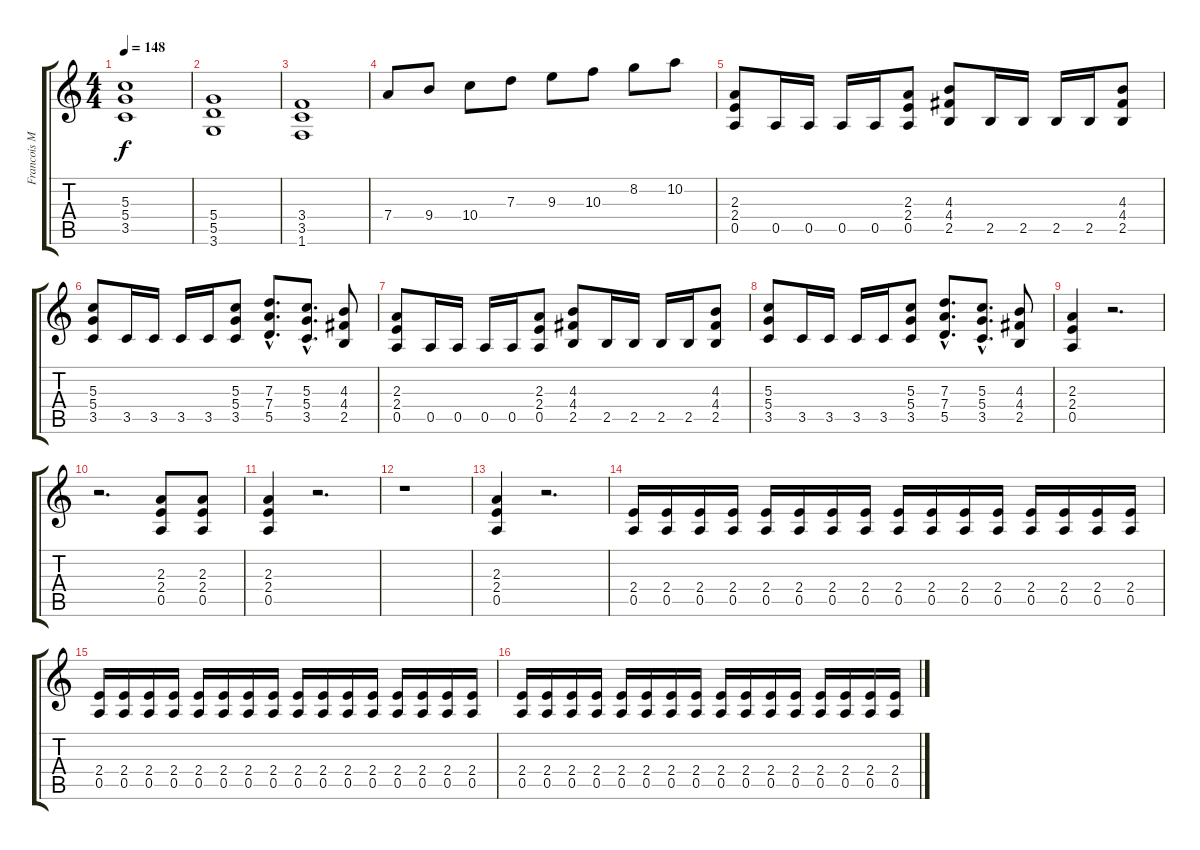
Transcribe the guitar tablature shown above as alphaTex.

\track ("Francois Merle" "Francois M") {instrument distortionguitar}
\staff {score tabs}
\tuning (E4 B3 G3 D3 A2 E2) {hide}
\ts (4 4)
\tempo 148
\clef g2
\ks c
(5.3 5.4 3.5).1{dy f} |
(5.4 5.5 3.6).1 |
(3.4 3.5 1.6).1 |
7.4.8 9.4.8 10.4.8 7.3.8 9.3.8 10.3.8 8.2.8 10.2.8 |
(2.3 2.4 0.5).8 0.5.16 0.5.16 0.5.16 0.5.16 (2.3 2.4 0.5).8 (4.3 4.4 2.5).8 2.5.16 2.5.16 2.5.16 2.5.16 (4.3 4.4 2.5).8 |
(5.3 5.4 3.5).8 3.5.16 3.5.16 3.5.16 3.5.16 (5.3 5.4 3.5).8 (7.3{hac} 7.4{hac} 5.5{hac}).8{d} (5.3{hac} 5.4{hac} 3.5{hac}).8{d} (4.3 4.4 2.5).8 |
(2.3 2.4 0.5).8 0.5.16 0.5.16 0.5.16 0.5.16 (2.3 2.4 0.5).8 (4.3 4.4 2.5).8 2.5.16 2.5.16 2.5.16 2.5.16 (4.3 4.4 2.5).8 |
(5.3 5.4 3.5).8 3.5.16 3.5.16 3.5.16 3.5.16 (5.3 5.4 3.5).8 (7.3{hac} 7.4{hac} 5.5{hac}).8{d} (5.3{hac} 5.4{hac} 3.5{hac}).8{d} (4.3 4.4 2.5).8 |
(2.3 2.4 0.5).4 r.2{d} |
r.2{d} (2.3 2.4 0.5).8 (2.3 2.4 0.5).8 |
(2.3 2.4 0.5).4 r.2{d} |
r.1 |
(2.3 2.4 0.5).4 r.2{d} |
(2.4 0.5).16 (2.4 0.5).16 (2.4 0.5).16 (2.4 0.5).16 (2.4 0.5).16 (2.4 0.5).16 (2.4 0.5).16 (2.4 0.5).16 (2.4 0.5).16 (2.4 0.5).16 (2.4 0.5).16 (2.4 0.5).16 (2.4 0.5).16 (2.4 0.5).16 (2.4 0.5).16 (2.4 0.5).16 |
(2.4 0.5).16 (2.4 0.5).16 (2.4 0.5).16 (2.4 0.5).16 (2.4 0.5).16 (2.4 0.5).16 (2.4 0.5).16 (2.4 0.5).16 (2.4 0.5).16 (2.4 0.5).16 (2.4 0.5).16 (2.4 0.5).16 (2.4 0.5).16 (2.4 0.5).16 (2.4 0.5).16 (2.4 0.5).16 |
(2.4 0.5).16 (2.4 0.5).16 (2.4 0.5).16 (2.4 0.5).16 (2.4 0.5).16 (2.4 0.5).16 (2.4 0.5).16 (2.4 0.5).16 (2.4 0.5).16 (2.4 0.5).16 (2.4 0.5).16 (2.4 0.5).16 (2.4 0.5).16 (2.4 0.5).16 (2.4 0.5).16 (2.4 0.5).16
